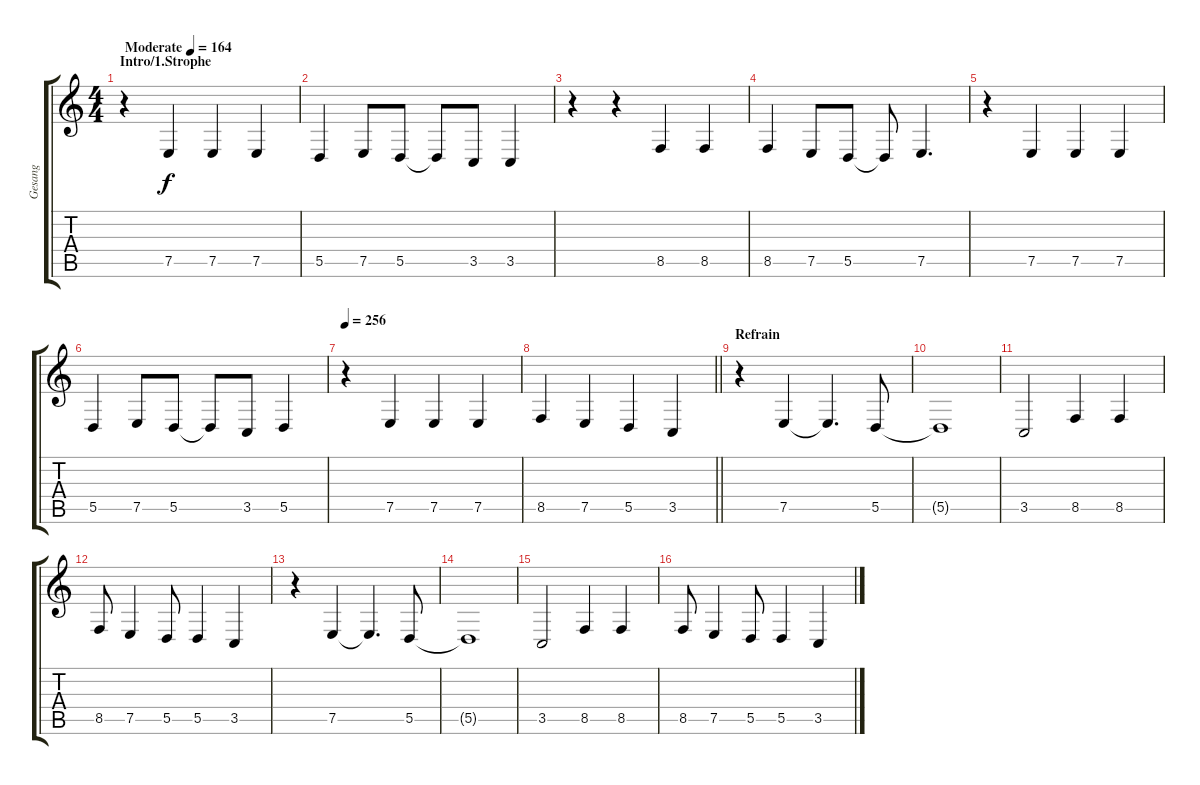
\track ("Gesang" "Gesang") {instrument oboe}
\staff {score tabs}
\tuning (E4 B3 G3 D3 A2 E2) {hide}
\ts (4 4)
\section ("" "Intro/1.Strophe")
\tempo (164 "Moderate")
\clef g2
\ks c
r.4{dy f volume 12 instrument oboe} 7.5.4 7.5.4 7.5.4 |
5.5.4 7.5.8 5.5.8 5.5{t}.8 3.5.8 3.5.4 |
r.4 r.4 8.5.4 8.5.4 |
8.5.4 7.5.8 5.5.8 5.5{t}.8 7.5.4{d} |
r.4 7.5.4 7.5.4 7.5.4 |
5.5.4 7.5.8 5.5.8 5.5{t}.8 3.5.8 5.5.4 |
\tempo 256
r.4{volume 16} 7.5.4 7.5.4 7.5.4 |
\barLineRight lightlight
8.5.4 7.5.4 5.5.4 3.5.4 |
\section ("" "Refrain")
r.4 7.5.4 7.5{t}.4{d} 5.5.8 |
5.5{t}.1 |
3.5.2 8.5.4 8.5.4 |
8.5.8 7.5.4 5.5.8 5.5.4 3.5.4 |
r.4 7.5.4 7.5{t}.4{d} 5.5.8 |
5.5{t}.1 |
3.5.2 8.5.4 8.5.4 |
8.5.8 7.5.4 5.5.8 5.5.4 3.5.4
